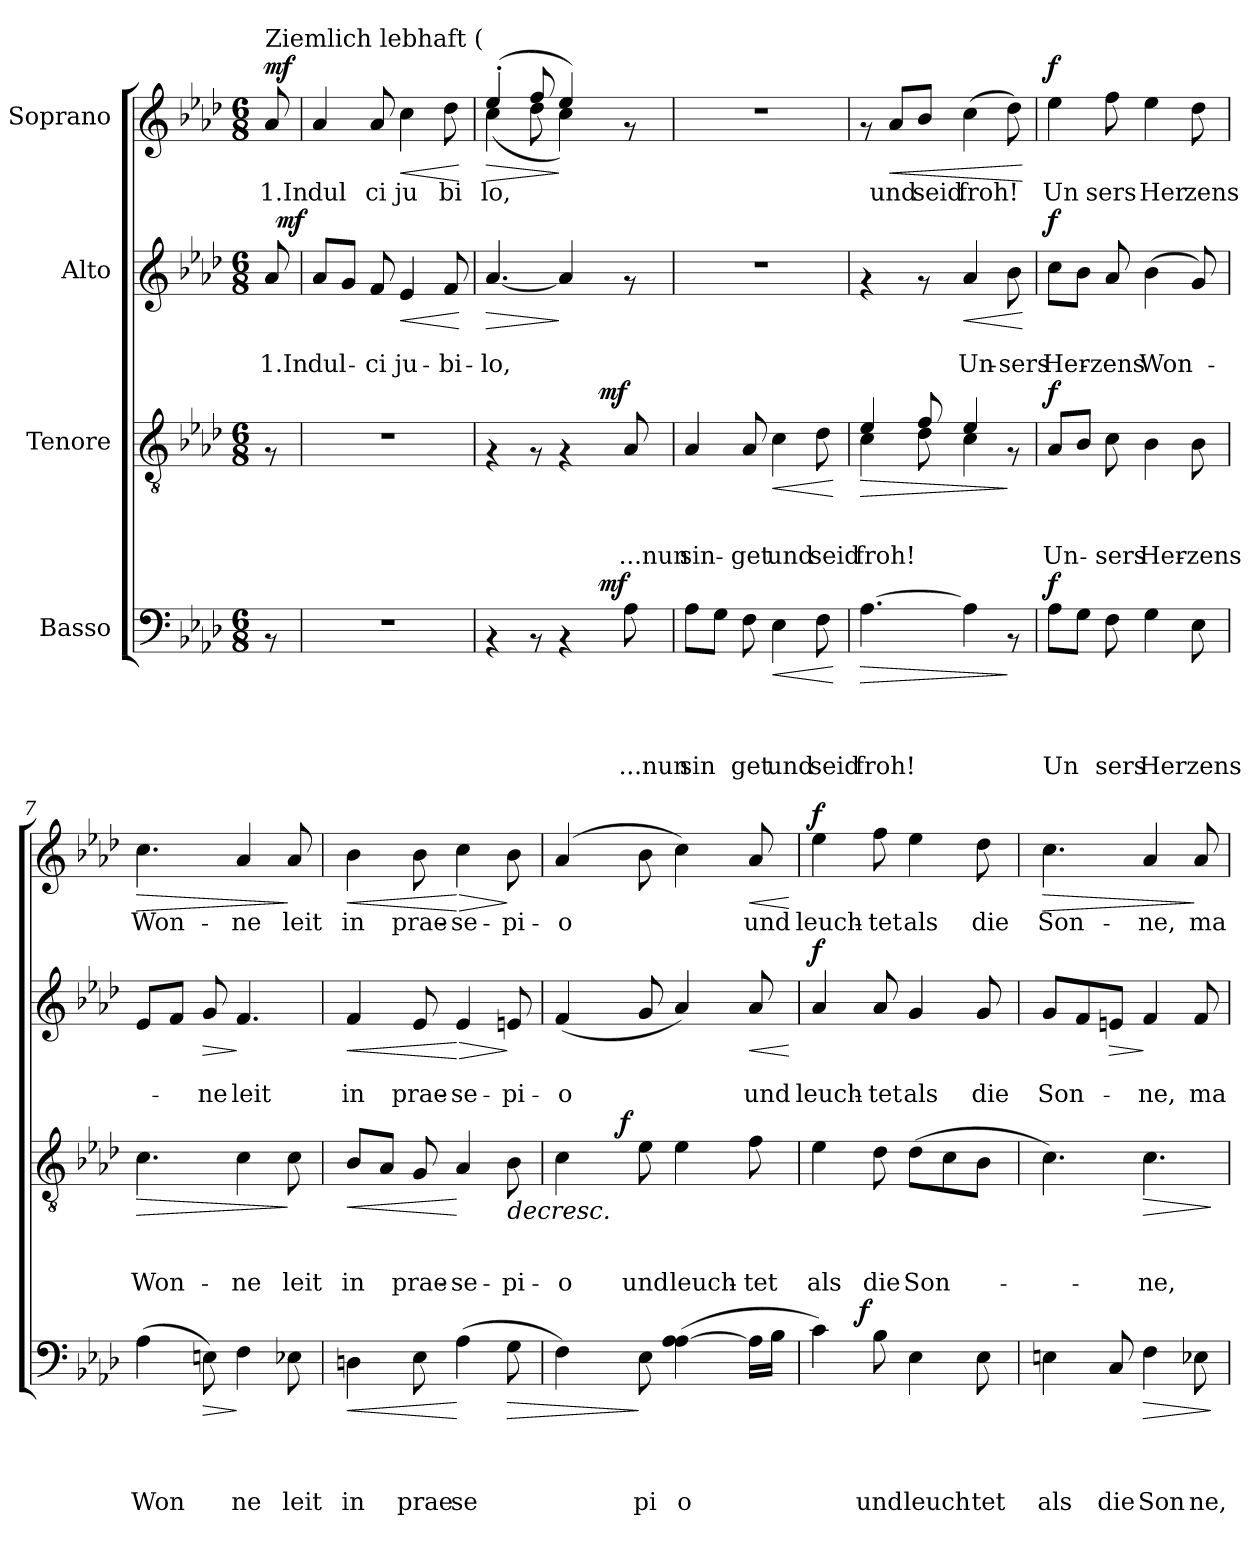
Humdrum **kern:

**kern	**text	**text	**text	**text	**dynam	**kern	**text	**text	**text	**dynam	**kern	**text	**text	**dynam	**kern	**text	**dynam
*part4	*part4	*part4	*part4	*part4	*part4	*part3	*part3	*part3	*part3	*part3	*part2	*part2	*part2	*part2	*part1	*part1	*part1
*staff4	*staff4	*staff4	*staff4	*staff4	*staff4	*staff3	*staff3	*staff3	*staff3	*staff3	*staff2	*staff2	*staff2	*staff2	*staff1	*staff1	*staff1
*I"Basso	*	*	*	*	*	*I"Tenore	*	*	*	*	*I"Alto	*	*	*	*I"Soprano	*	*
*clefF4	*	*	*	*	*	*clefGv2	*	*	*	*	*clefG2	*	*	*	*clefG2	*	*
*k[b-e-a-d-]	*	*	*	*	*	*k[b-e-a-d-]	*	*	*	*	*k[b-e-a-d-]	*	*	*	*k[b-e-a-d-]	*	*
*A-:	*	*	*	*	*	*A-:	*	*	*	*	*A-:	*	*	*	*A-:	*	*
*M6/8	*	*	*	*	*	*M6/8	*	*	*	*	*M6/8	*	*	*	*M6/8	*	*
=1	=1	=1	=1	=1	=1	=1	=1	=1	=1	=1	=1	=1	=1	=1	=1	=1	=1
!	!	!	!	!	!	!	!	!	!	!	!	!	!	!	!LO:TX:a:t=Ziemlich lebhaft (	!	!
!	!	!	!	!	!	!	!	!	!	!	!	!	!LO:LY:b:rj	!	!	!LO:LY:b:rj	!LO:DY:a
*	*	*	*	*	*	*	*	*	*	*	*^	*	*	*	*	*	*
8rAA	.	.	.	.	.	8rF	.	.	.	.	8a-/	32ryy	.	1.In	.	8a-/	1.In	mf
!	!	!	!	!	!	!	!	!	!	!	!	!	!	!	!LO:DY:a	!	!	!
.	.	.	.	.	.	.	.	.	.	.	.	16.ryy	.	.	mf	.	.	.
=2	=2	=2	=2	=2	=2	=2	=2	=2	=2	=2	=2	=2	=2	=2	=2	=2	=2	=2
!	!	!	!	!	!	!	!	!	!	!	!	!	!	!LO:LY:b:rj	!	!	!LO:LY:b:rj	!
*	*	*	*	*	*	*	*	*	*	*	*v	*v	*	*	*	*	*	*
2.r	.	.	.	.	.	2.r	.	.	.	.	8a-/L	.	dul-	.	4a-/	dul	.
.	.	.	.	.	.	.	.	.	.	.	8g/J	.	.	.	.	.	.
!	!	!	!	!	!	!	!	!	!	!	!	!	!LO:LY:b:rj	!	!	!LO:LY:b:rj	!
.	.	.	.	.	.	.	.	.	.	.	8f/	.	-ci	.	8a-/	ci	.
*	*	*	*	*	*	*	*	*	*	*	*	*	*	*	*MM63	*	*
!	!	!	!	!	!	!	!	!	!	!	!	!	!LO:LY:b:rj	!LO:HP:b	!	!LO:LY:b:rj	!LO:HP:b
.	.	.	.	.	.	.	.	.	.	.	4e-/	.	ju-	<	4cc\	ju	<
!	!	!	!	!	!	!	!	!	!	!	!	!	!LO:LY:b:rj	!	!	!LO:LY:b:rj	!
.	.	.	.	.	.	.	.	.	.	.	8f/	.	-bi-	.	8dd-\	bi	.
.	.	.	.	.	.	.	.	.	.	.	.	.	.	[	.	.	[
=3	=3	=3	=3	=3	=3	=3	=3	=3	=3	=3	=3	=3	=3	=3	=3	=3	=3
!	!	!	!	!	!	!	!	!	!	!	!	!	!LO:LY:b:rj	!LO:HP:b	!	!LO:LY:b:rj	!LO:HP:b
*^	*	*	*	*	*	*^	*	*	*	*	*	*	*	*	*^	*	*
4rAA	2ryy	.	.	.	.	.	4rF	2ryy	.	.	.	.	[<4.a-/	.	-lo,	>	(>4ee-'>/	(<4cc\	lo,	>
8rAA	.	.	.	.	.	.	8rF	.	.	.	.	.	.	.	.	.	8ff/	8dd-\	.	.
4rAA	.	.	.	.	.	.	4rF	.	.	.	.	.	4a-/]	.	.	]	4ee-/)	4cc\)	.	]
.	32ryy	.	.	.	.	.	.	32ryy	.	.	.	.	.	.	.	.	.	.	.	.
!	!	!	!	!	!	!LO:DY:a	!	!	!	!	!	!LO:DY:a	!	!	!	!	!	!	!	!
.	8..ryy	.	.	.	.	mf	.	8..ryy	.	.	.	mf	.	.	.	.	.	.	.	.
!	!	!	!	!	!LO:LY:b:rj	!	!	!	!	!	!LO:LY:b:rj	!	!	!	!	!	!	!	!	!
8A-\	.	.	.	.	...nun	.	8A-/	.	.	.	...nun	.	8rf	.	.	.	8rf	8ryy	.	.
=4	=4	=4	=4	=4	=4	=4	=4	=4	=4	=4	=4	=4	=4	=4	=4	=4	=4	=4	=4	=4
!	!	!	!	!	!LO:LY:b:rj	!	!	!	!	!	!LO:LY:b:rj	!	!	!	!	!	!	!	!	!
*v	*v	*	*	*	*	*	*	*	*	*	*	*	*	*	*	*	*v	*v	*	*
*	*	*	*	*	*	*v	*v	*	*	*	*	*	*	*	*	*	*	*
8A-\L	.	.	.	sin	.	4A-/	.	.	sin-	.	2.r	.	.	.	2.r	.	.
8G\J	.	.	.	.	.	.	.	.	.	.	.	.	.	.	.	.	.
!	!	!	!	!LO:LY:b:rj	!	!	!	!	!LO:LY:b:rj	!	!	!	!	!	!	!	!
8F\	.	.	.	get	.	8A-/	.	.	-get	.	.	.	.	.	.	.	.
!	!	!	!	!LO:LY:b:rj	!LO:HP:b	!	!	!	!LO:LY:b:rj	!LO:HP:b	!	!	!	!	!	!	!
4E-\	.	.	.	und	<	4c\	.	.	und	<	.	.	.	.	.	.	.
!	!	!	!	!LO:LY:b:rj	!	!	!	!	!LO:LY:b:rj	!	!	!	!	!	!	!	!
8F\	.	.	.	seid	.	8d-\	.	.	seid	.	.	.	.	.	.	.	.
.	.	.	.	.	[	.	.	.	.	[	.	.	.	.	.	.	.
=5	=5	=5	=5	=5	=5	=5	=5	=5	=5	=5	=5	=5	=5	=5	=5	=5	=5
!	!	!	!	!LO:LY:b:rj	!LO:HP:b	!	!	!	!LO:LY:b:rj	!LO:HP:b	!	!	!	!	!	!	!
*	*	*	*	*	*	*^	*	*	*	*	*	*	*	*	*	*	*
[>4.A-\	.	.	.	froh!	>	(>4e-/	4c\	.	.	froh!	>	4rf	.	.	.	8rf	.	.
!	!	!	!	!	!	!	!	!	!	!	!	!	!	!	!	!	!LO:LY:b:rj	!LO:HP:b
.	.	.	.	.	.	.	.	.	.	.	.	.	.	.	.	8a-/L	und	<
!	!	!	!	!	!	!	!	!	!	!	!	!	!	!	!	!	!LO:LY:b:rj	!
.	.	.	.	.	.	8f/	8d-\	.	.	.	.	8rf	.	.	.	8b-/J	seid	.
!	!	!	!	!	!	!	!	!	!	!	!	!	!	!LO:LY:b:rj	!LO:HP:b	!	!LO:LY:b:rj	!
4A-\]	.	.	.	.	.	(4c\	4e-/)	.	.	.	.	4a-/	.	Un-	<	(>4cc\	froh!	.
!	!	!	!	!	!	!	!	!	!	!	!	!	!	!LO:LY:b:rj	!	!	!	!
8rAA	.	.	.	.	]	8rF	8ryy	.	.	.	]	8b-\	.	-sers	.	8dd-\)	.	.
*	*	*	*	*	*	*v	*v	*	*	*	*	*	*	*	*	*	*	*
.	.	.	.	.	.	.	.	.	.	.	.	.	.	[	.	.	[
=6	=6	=6	=6	=6	=6	=6	=6	=6	=6	=6	=6	=6	=6	=6	=6	=6	=6
!	!	!	!	!LO:LY:b:rj	!LO:DY:a	!	!	!	!LO:LY:b:rj	!LO:DY:a	!	!	!LO:LY:b:rj	!LO:DY:a	!	!LO:LY:b:rj	!LO:DY:a
8A-\L	.	.	.	Un	f	8A-/L	.	.	Un-	f	8cc\L	.	Her-	f	4ee-\	Un	f
8G\J	.	.	.	.	.	8B-/J	.	.	.	.	8b-\J	.	.	.	.	.	.
!	!	!	!	!LO:LY:b:rj	!	!	!	!	!LO:LY:b:rj	!	!	!	!LO:LY:b:rj	!	!	!LO:LY:b:rj	!
8F\	.	.	.	sers	.	8c\	.	.	-sers	.	8a-/	.	-zens	.	8ff\	sers	.
!	!	!	!	!LO:LY:b:rj	!	!	!	!	!LO:LY:b:rj	!	!	!	!LO:LY:b:rj	!	!	!LO:LY:b:rj	!
4G\	.	.	.	Her	.	4B-\	.	.	Her-	.	(>4b-\	.	Won-	.	4ee-\	Her	.
!	!	!	!	!LO:LY:b:rj	!	!	!	!	!LO:LY:b:rj	!	!	!	!	!	!	!LO:LY:b:rj	!
8E-\	.	.	.	zens	.	8B-\	.	.	-zens	.	8g/)	.	.	.	8dd-\	zens	.
!!LO:LB:g=z
=7	=7	=7	=7	=7	=7	=7	=7	=7	=7	=7	=7	=7	=7	=7	=7	=7	=7
!	!	!	!	!LO:LY:b:rj	!	!	!	!	!LO:LY:b:rj	!LO:HP:b	!	!	!	!	!	!LO:LY:b:rj	!LO:HP:b
(>4A-\	.	.	.	Won	.	4.c\	.	.	Won-	>	8e-/L	.	.	.	4.cc\	Won-	>
.	.	.	.	.	.	.	.	.	.	.	8f/J	.	.	.	.	.	.
!	!	!	!	!	!LO:HP:b	!	!	!	!	!	!	!	!LO:LY:b:rj	!LO:HP:b	!	!	!
8En\)	.	.	.	.	>	.	.	.	.	.	8g/	.	-ne	>	.	.	.
!	!	!	!	!LO:LY:b:rj	!	!	!	!	!LO:LY:b:rj	!	!	!	!LO:LY:b:rj	!	!	!LO:LY:b:rj	!
4F\	.	.	.	ne	]	4c\	.	.	-ne	.	4.f/	.	leit	]	4a-/	-ne	.
!	!	!	!	!LO:LY:b:rj	!	!	!	!	!LO:LY:b:rj	!	!	!	!	!	!	!LO:LY:b:rj	!
8E-X\	.	.	.	leit	.	8c\	.	.	leit	]	.	.	.	.	8a-/	leit	]
=8	=8	=8	=8	=8	=8	=8	=8	=8	=8	=8	=8	=8	=8	=8	=8	=8	=8
!	!	!	!	!LO:LY:b:rj	!LO:HP:b	!	!	!	!LO:LY:b:rj	!LO:HP:b	!	!	!LO:LY:b:rj	!LO:HP:b	!	!LO:LY:b:rj	!LO:HP:b
4Dn\	.	.	.	in	<	8B-/L	.	.	in	<	4f/	.	in	<	4b-\	in	<
.	.	.	.	.	.	8A-/J	.	.	.	.	.	.	.	.	.	.	.
!	!	!	!	!LO:LY:b:rj	!	!	!	!	!LO:LY:b:rj	!	!	!	!LO:LY:b:rj	!	!	!LO:LY:b:rj	!
8E-\	.	.	.	prae	.	8G/	.	.	prae-	.	8e-/	.	prae-	.	8b-\	prae-	.
!	!	!	!	!LO:LY:b:rj	!	!	!	!	!LO:LY:b:rj	!	!	!	!LO:LY:b:rj	!LO:HP:n=1:b	!	!LO:LY:b:rj	!LO:HP:n=1:b
(>4A-\	.	.	.	se	[	4A-/	.	.	-se-	[	4e-/	.	-se-	[ >	4cc\	-se-	[ >
!	!	!	!	!	!LO:HP:b	!	!	!	!LO:LY:b:rj	!LO:HP:b	!	!	!LO:LY:b:rj	!	!	!LO:LY:b:rj	!
8G\	.	.	.	.	>	8B-\	.	.	-pi-	>	8en/	.	-pi-	]	8b-\	-pi-	]
=9	=9	=9	=9	=9	=9	=9	=9	=9	=9	=9	=9	=9	=9	=9	=9	=9	=9
!	!	!	!	!	!	!	!	!	!LO:LY:b:rj	!	!	!	!LO:LY:b:rj	!	!	!LO:LY:b:rj	!
*	*	*	*	*	*	*^	*	*	*	*	*	*	*	*	*	*	*
4F\)	.	.	.	.	.	4c\	8ryy	.	.	-o	.	(<4f/	.	-o	.	(>4a-/	-o	.
.	.	.	.	.	.	.	16ryy	.	.	.	.	.	.	.	.	.	.	.
.	.	.	.	.	.	.	64ryy	.	.	.	.	.	.	.	.	.	.	.
!	!	!	!	!	!	!	!	!	!	!	!LO:DY:a	!	!	!	!	!	!	!
.	.	.	.	.	.	.	2ryy	.	.	.	f	.	.	.	.	.	.	.
!	!	!	!	!LO:LY:b:rj	!	!	!	!	!	!LO:LY:b:rj	!	!	!	!	!	!	!	!
8E-\	.	.	.	pi	]	8e-\	.	.	.	und	]	8g/	.	.	.	8b-\	.	.
!	!	!	!	!LO:LY:b:rj	!	!	!	!	!	!LO:LY:b:rj	!	!	!	!	!	!	!	!
(>4A-\ [>4A-\	.	.	.	o	.	4e-\	.	.	.	leuch-	.	4a-/)	.	.	.	4cc\)	.	.
!	!	!	!	!	!	!	!	!	!	!LO:LY:b:rj	!	!	!	!LO:LY:b:rj	!LO:HP:b	!	!LO:LY:b:rj	!LO:HP:b
16A-\LL]	.	.	.	.	.	8f\	.	.	.	-tet	.	8a-/	.	und	<	8a-/	und	<
16B-\JJ	.	.	.	.	.	.	.	.	.	.	.	.	.	.	.	.	.	.
.	.	.	.	.	.	.	32.ryy	.	.	.	.	.	.	.	.	.	.	.
.	.	.	.	.	.	.	.	.	.	.	.	.	.	.	[	.	.	[
=10	=10	=10	=10	=10	=10	=10	=10	=10	=10	=10	=10	=10	=10	=10	=10	=10	=10	=10
!	!	!	!	!	!	!	!	!	!	!LO:LY:b:rj	!	!	!	!LO:LY:b:rj	!LO:DY:a	!	!LO:LY:b:rj	!LO:DY:a
*^	*	*	*	*	*	*v	*v	*	*	*	*	*	*	*	*	*	*	*
4c\)	8..ryy	.	.	.	.	.	4e-\	.	.	als	.	4a-/	.	leuch-	f	4ee-\	leuch-	f
!	!	!	!	!	!	!LO:DY:a	!	!	!	!	!	!	!	!	!	!	!	!
.	2ryy	.	.	.	.	f	.	.	.	.	.	.	.	.	.	.	.	.
!	!	!	!	!	!LO:LY:b:rj	!	!	!	!	!LO:LY:b:rj	!	!	!	!LO:LY:b:rj	!	!	!LO:LY:b:rj	!
8B-\	.	.	.	.	und	.	8d-\	.	.	die	.	8a-/	.	-tet	.	8ff\	-tet	.
!	!	!	!	!	!LO:LY:b:rj	!	!	!	!	!LO:LY:b:rj	!	!	!	!LO:LY:b:rj	!	!	!LO:LY:b:rj	!
4E-\	.	.	.	.	leuch	.	(>8d-\L	.	.	Son-	.	4g/	.	als	.	4ee-\	als	.
.	.	.	.	.	.	.	8c\	.	.	.	.	.	.	.	.	.	.	.
!	!	!	!	!	!LO:LY:b:rj	!	!	!	!	!	!	!	!	!LO:LY:b:rj	!	!	!LO:LY:b:rj	!
8E-\	.	.	.	.	tet	.	8B-\J	.	.	.	.	8g/	.	die	.	8dd-\	die	.
.	32ryy	.	.	.	.	.	.	.	.	.	.	.	.	.	.	.	.	.
=11	=11	=11	=11	=11	=11	=11	=11	=11	=11	=11	=11	=11	=11	=11	=11	=11	=11	=11
!	!	!	!	!	!LO:LY:b:rj	!	!	!	!	!	!	!	!	!LO:LY:b:rj	!	!	!LO:LY:b:rj	!LO:HP:b
*v	*v	*	*	*	*	*	*	*	*	*	*	*	*	*	*	*	*	*
4En\	.	.	.	als	.	4.c\)	.	.	.	.	8g/L	.	Son-	.	4.cc\	Son-	>
.	.	.	.	.	.	.	.	.	.	.	8f/	.	.	.	.	.	.
!	!	!	!	!LO:LY:b:rj	!	!	!	!	!	!	!	!	!	!LO:HP:b	!	!	!
8C/	.	.	.	die	.	.	.	.	.	.	8en/J	.	.	>	.	.	.
!	!	!	!	!LO:LY:b:rj	!LO:HP:b	!	!	!	!LO:LY:b:rj	!LO:HP:b	!	!	!LO:LY:b:rj	!	!	!LO:LY:b:rj	!
4F\	.	.	.	Son	>	4.c\	.	.	-ne,	>	4f/	.	-ne,	]	4a-/	-ne,	.
!	!	!	!	!LO:LY:b:rj	!	!	!	!	!	!	!	!	!LO:LY:b:rj	!	!	!LO:LY:b:rj	!
8E-X\	.	.	.	ne,	.	.	.	.	.	.	8f/	.	ma-	.	8a-/	ma-	]
.	.	.	.	.	]	.	.	.	.	]	.	.	.	.	.	.	.
=	=	=	=	=	=	=	=	=	=	=	=	=	=	=	=	=	=
*-	*-	*-	*-	*-	*-	*-	*-	*-	*-	*-	*-	*-	*-	*-	*-	*-	*-
